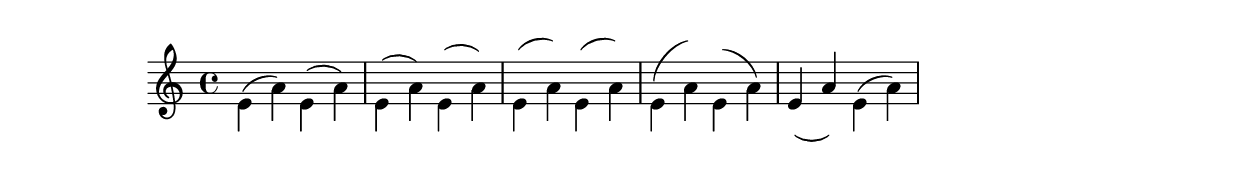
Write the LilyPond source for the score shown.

%% DO NOT EDIT this file manually; it is automatically
%% generated from LSR http://lsr.dsi.unimi.it
%% Make any changes in LSR itself, or in Documentation/snippets/new/ ,
%% and then run scripts/auxiliar/makelsr.py
%%
%% This file is in the public domain.
\version "2.12.2"

\header {
  lsrtags = "expressive-marks, tweaks-and-overrides"

%% Translation of GIT committish: 91eeed36c877fe625d957437d22081721c8c6345
  texidoces = "
Se puede ajustar la posición vertical de una ligadura de
expresión utilizando la propiedad @code{positions} del objeto
@code{Slur}.  La propiedad tiene dos parámetros, refiriéndose el
primero al extremo izquierdo de la ligadura y el segundo al derecho.
Los valores de los parámetros no se utilizan por parte de LilyPond
para producir un desplazamiento exacto de la ligadura: más bien
selecciona la colocación que mejor aspecto tiene, teniendo en cuenta
los valores de los parámetros.  Los valores positivos desplazan la
ligadura hacia arriba, y son adecuados a notas que tienen las plicas
hacia abajo.  Los valores negativos desplazan las ligaduras bajas aún
más hacia abajo.

"
  doctitlees = "Desplazar ligaduras de expresión verticalmente"



  texidoc = "
The vertical position of a slur can be adjusted using the
@code{positions} property of @code{Slur}.  The property has 2
parameters, the first referring to the left end of the slur and the
second to the right.  The values of the parameters are not used by
LilyPond to make an exact movement of the slur - instead it selects
what placement of the slur looks best, taking into account the
parameter values.  Positive values move the slur up, and are
appropriate for notes with stems down.  Negative values move downward
slurs further down.

"
  doctitle = "Moving slur positions vertically"
} % begin verbatim

\relative c' {
  \stemDown
  e4( a)
  \override Slur #'positions = #'(1 . 1)
  e4( a)
  \override Slur #'positions = #'(2 . 2)
  e4( a)
  \override Slur #'positions = #'(3 . 3)
  e4( a)
  \override Slur #'positions = #'(4 . 4)
  e4( a)
  \override Slur #'positions = #'(5 . 5)
  e4( a)
  \override Slur #'positions = #'(0 . 5)
  e4( a)
  \override Slur #'positions = #'(5 . 0)
  e4( a)
  \stemUp
  \override Slur #'positions = #'(-5 . -5)
  e4( a)
  \stemDown
  \revert Slur #'positions
  e4( a)
}

